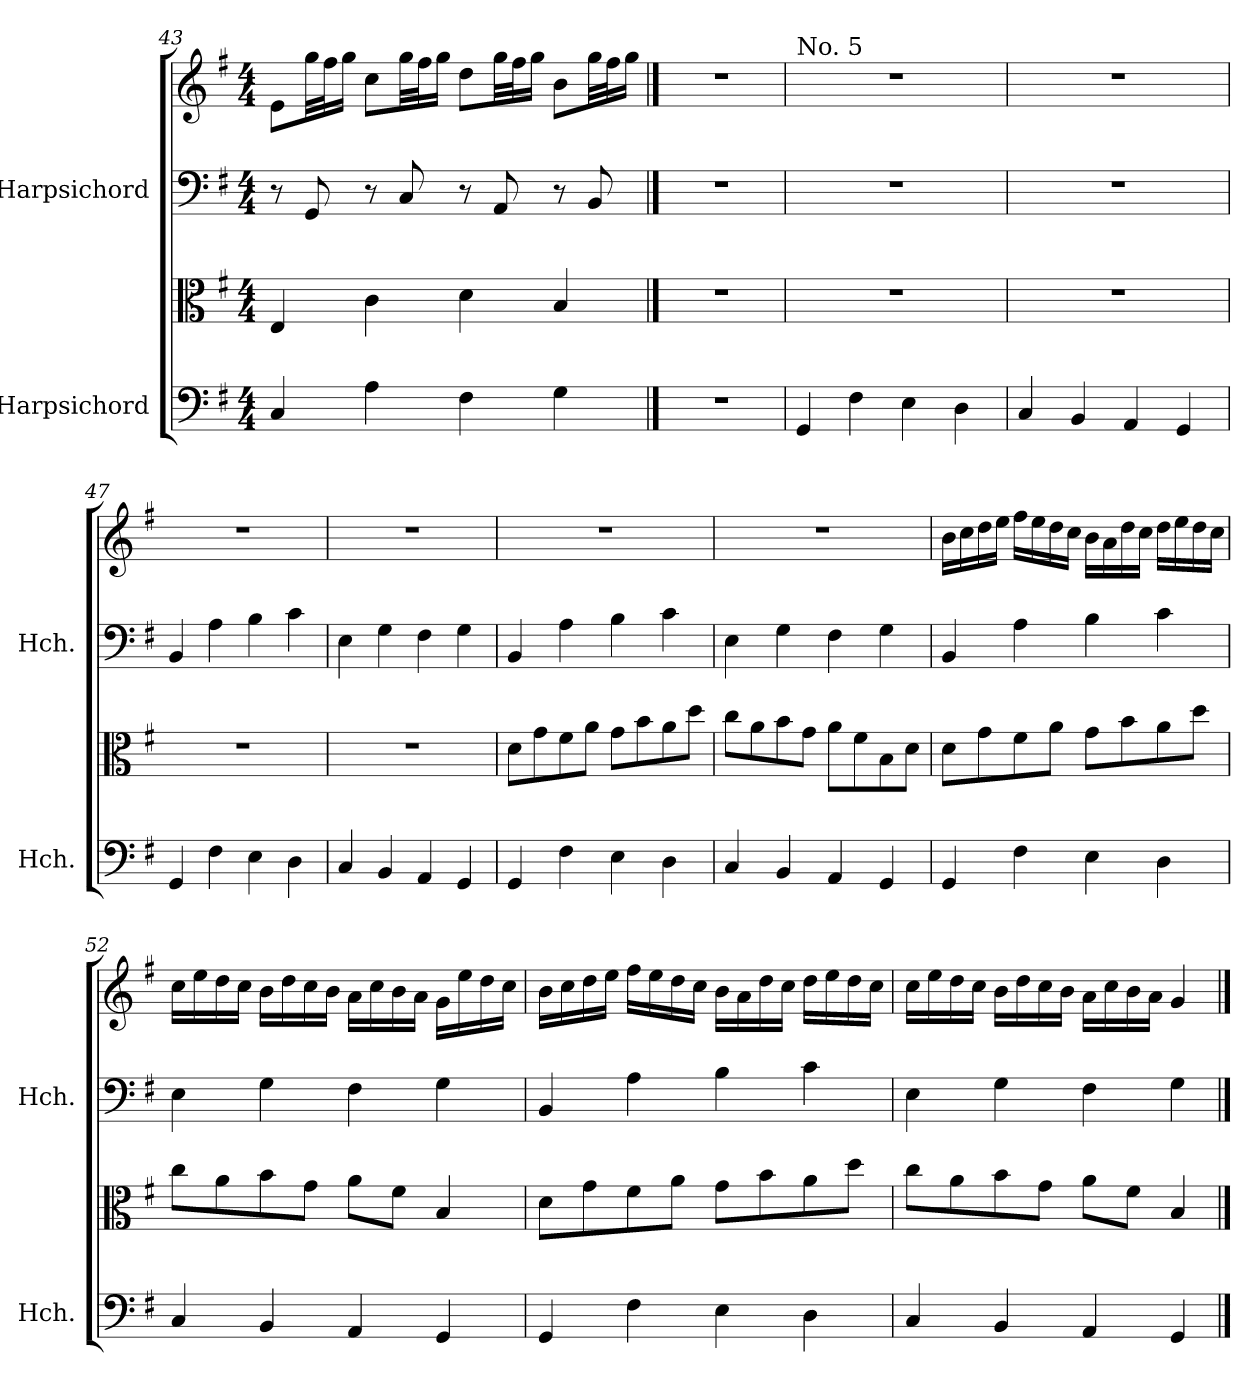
**kern	**kern	**kern	**kern
*part2	*part2	*part1	*part1
*staff4	*staff3	*staff2	*staff1
*I"Harpsichord	*	*I"Harpsichord	*
*I'Hch.	*	*I'Hch.	*
*clefF4	*clefC3	*clefF4	*clefG2
*k[f#]	*k[f#]	*k[f#]	*k[f#]
*M4/4	*M4/4	*M4/4	*M4/4
=43	=43	=43	=43
4C/	4E/	8r	8e\L
.	.	8GG/	32gg\LL
.	.	.	32ff#\J
.	.	.	16gg\JJ
4A\	4c\	8r	8cc\L
.	.	8C/	32gg\LL
.	.	.	32ff#\J
.	.	.	16gg\JJ
4F#\	4d\	8r	8dd\L
.	.	8AA/	32gg\LL
.	.	.	32ff#\J
.	.	.	16gg\JJ
4G\	4B/	8r	8b\L
.	.	8BB/	32gg\LL
.	.	.	32ff#\J
.	.	.	16gg\JJ
==44	==44	==44	==44
1r	1r	1r	1r
=45	=45	=45	=45
!	!	!	!LO:TX:a:t=No. 5
4GG/	1r	1r	1r
4F#\	.	.	.
4E\	.	.	.
4D\	.	.	.
=46	=46	=46	=46
4C/	1r	1r	1r
4BB/	.	.	.
4AA/	.	.	.
4GG/	.	.	.
!!LO:LB:g=z
=47	=47	=47	=47
4GG/	1r	4BB/	1r
4F#\	.	4A\	.
4E\	.	4B\	.
4D\	.	4c\	.
=48	=48	=48	=48
4C/	1r	4E\	1r
4BB/	.	4G\	.
4AA/	.	4F#\	.
4GG/	.	4G\	.
=49	=49	=49	=49
4GG/	8d\L	4BB/	1r
.	8g\	.	.
4F#\	8f#\	4A\	.
.	8a\J	.	.
4E\	8g\L	4B\	.
.	8b\	.	.
4D\	8a\	4c\	.
.	8dd\J	.	.
=50	=50	=50	=50
4C/	8cc\L	4E\	1r
.	8a\	.	.
4BB/	8b\	4G\	.
.	8g\J	.	.
4AA/	8a\L	4F#\	.
.	8f#\	.	.
4GG/	8B\	4G\	.
.	8d\J	.	.
=51	=51	=51	=51
4GG/	8d\L	4BB/	16b\LL
.	.	.	16cc\
.	8g\	.	16dd\
.	.	.	16ee\JJ
4F#\	8f#\	4A\	16ff#\LL
.	.	.	16ee\
.	8a\J	.	16dd\
.	.	.	16cc\JJ
4E\	8g\L	4B\	16b\LL
.	.	.	16a\
.	8b\	.	16dd\
.	.	.	16cc\JJ
4D\	8a\	4c\	16dd\LL
.	.	.	16ee\
.	8dd\J	.	16dd\
.	.	.	16cc\JJ
!!LO:PB:g=z
=52	=52	=52	=52
4C/	8cc\L	4E\	16cc\LL
.	.	.	16ee\
.	8a\	.	16dd\
.	.	.	16cc\JJ
4BB/	8b\	4G\	16b\LL
.	.	.	16dd\
.	8g\J	.	16cc\
.	.	.	16b\JJ
4AA/	8a\L	4F#\	16a\LL
.	.	.	16cc\
.	8f#\J	.	16b\
.	.	.	16a\JJ
4GG/	4B/	4G\	16g\LL
.	.	.	16ee\
.	.	.	16dd\
.	.	.	16cc\JJ
=53	=53	=53	=53
4GG/	8d\L	4BB/	16b\LL
.	.	.	16cc\
.	8g\	.	16dd\
.	.	.	16ee\JJ
4F#\	8f#\	4A\	16ff#\LL
.	.	.	16ee\
.	8a\J	.	16dd\
.	.	.	16cc\JJ
4E\	8g\L	4B\	16b\LL
.	.	.	16a\
.	8b\	.	16dd\
.	.	.	16cc\JJ
4D\	8a\	4c\	16dd\LL
.	.	.	16ee\
.	8dd\J	.	16dd\
.	.	.	16cc\JJ
=54	=54	=54	=54
4C/	8cc\L	4E\	16cc\LL
.	.	.	16ee\
.	8a\	.	16dd\
.	.	.	16cc\JJ
4BB/	8b\	4G\	16b\LL
.	.	.	16dd\
.	8g\J	.	16cc\
.	.	.	16b\JJ
4AA/	8a\L	4F#\	16a\LL
.	.	.	16cc\
.	8f#\J	.	16b\
.	.	.	16a\JJ
4GG/	4B/	4G\	4g/
==	==	==	==
*-	*-	*-	*-
